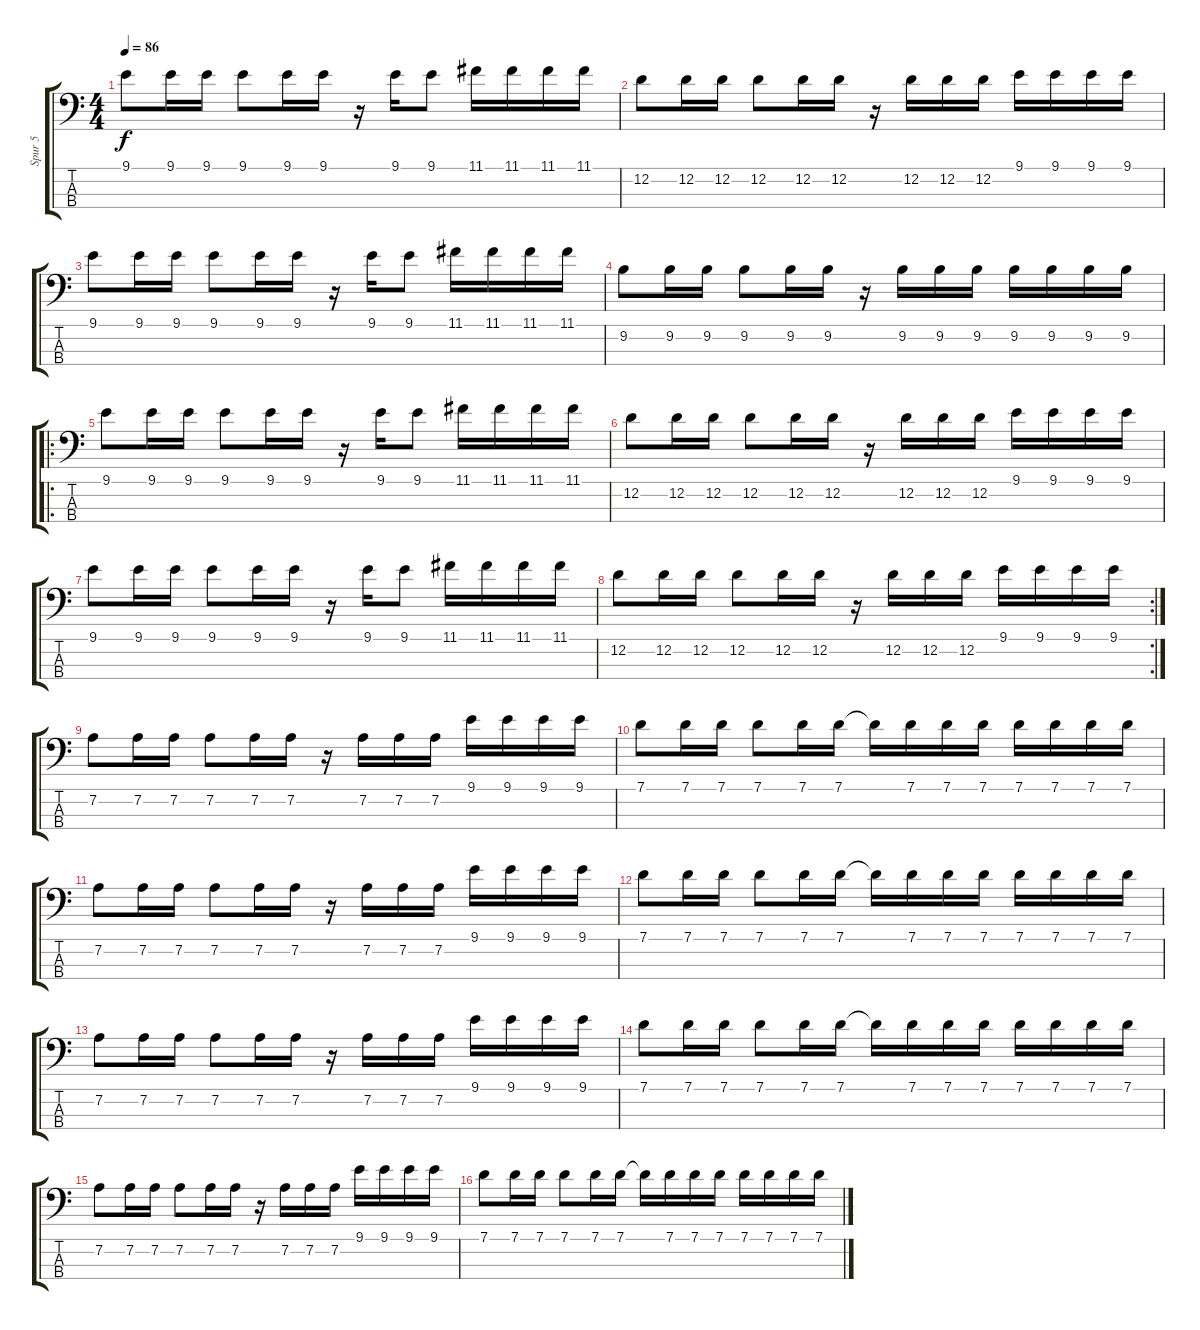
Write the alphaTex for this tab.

\track ("Spur 5" "Spur 5") {instrument electricbassfinger}
\staff {score tabs}
\tuning (G2 D2 A1 E1) {hide}
\ts (4 4)
\tempo 86
\clef f4
\ks c
9.1.8{dy f} 9.1.16 9.1.16 9.1.8 9.1.16 9.1.16 r.16 9.1.16 9.1.8 11.1.16 11.1.16 11.1.16 11.1.16 |
12.2.8 12.2.16 12.2.16 12.2.8 12.2.16 12.2.16 r.16 12.2.16 12.2.16 12.2.16 9.1.16 9.1.16 9.1.16 9.1.16 |
9.1.8 9.1.16 9.1.16 9.1.8 9.1.16 9.1.16 r.16 9.1.16 9.1.8 11.1.16 11.1.16 11.1.16 11.1.16 |
9.2.8 9.2.16 9.2.16 9.2.8 9.2.16 9.2.16 r.16 9.2.16 9.2.16 9.2.16 9.2.16 9.2.16 9.2.16 9.2.16 |
\ro
9.1.8 9.1.16 9.1.16 9.1.8 9.1.16 9.1.16 r.16 9.1.16 9.1.8 11.1.16 11.1.16 11.1.16 11.1.16 |
12.2.8 12.2.16 12.2.16 12.2.8 12.2.16 12.2.16 r.16 12.2.16 12.2.16 12.2.16 9.1.16 9.1.16 9.1.16 9.1.16 |
9.1.8 9.1.16 9.1.16 9.1.8 9.1.16 9.1.16 r.16 9.1.16 9.1.8 11.1.16 11.1.16 11.1.16 11.1.16 |
\rc 2
12.2.8 12.2.16 12.2.16 12.2.8 12.2.16 12.2.16 r.16 12.2.16 12.2.16 12.2.16 9.1.16 9.1.16 9.1.16 9.1.16 |
7.2.8 7.2.16 7.2.16 7.2.8 7.2.16 7.2.16 r.16 7.2.16 7.2.16 7.2.16 9.1.16 9.1.16 9.1.16 9.1.16 |
7.1.8 7.1.16 7.1.16 7.1.8 7.1.16 7.1.16 7.1{t}.16 7.1.16 7.1.16 7.1.16 7.1.16 7.1.16 7.1.16 7.1.16 |
7.2.8 7.2.16 7.2.16 7.2.8 7.2.16 7.2.16 r.16 7.2.16 7.2.16 7.2.16 9.1.16 9.1.16 9.1.16 9.1.16 |
7.1.8 7.1.16 7.1.16 7.1.8 7.1.16 7.1.16 7.1{t}.16 7.1.16 7.1.16 7.1.16 7.1.16 7.1.16 7.1.16 7.1.16 |
7.2.8 7.2.16 7.2.16 7.2.8 7.2.16 7.2.16 r.16 7.2.16 7.2.16 7.2.16 9.1.16 9.1.16 9.1.16 9.1.16 |
7.1.8 7.1.16 7.1.16 7.1.8 7.1.16 7.1.16 7.1{t}.16 7.1.16 7.1.16 7.1.16 7.1.16 7.1.16 7.1.16 7.1.16 |
7.2.8 7.2.16 7.2.16 7.2.8 7.2.16 7.2.16 r.16 7.2.16 7.2.16 7.2.16 9.1.16 9.1.16 9.1.16 9.1.16 |
7.1.8 7.1.16 7.1.16 7.1.8 7.1.16 7.1.16 7.1{t}.16 7.1.16 7.1.16 7.1.16 7.1.16 7.1.16 7.1.16 7.1.16
